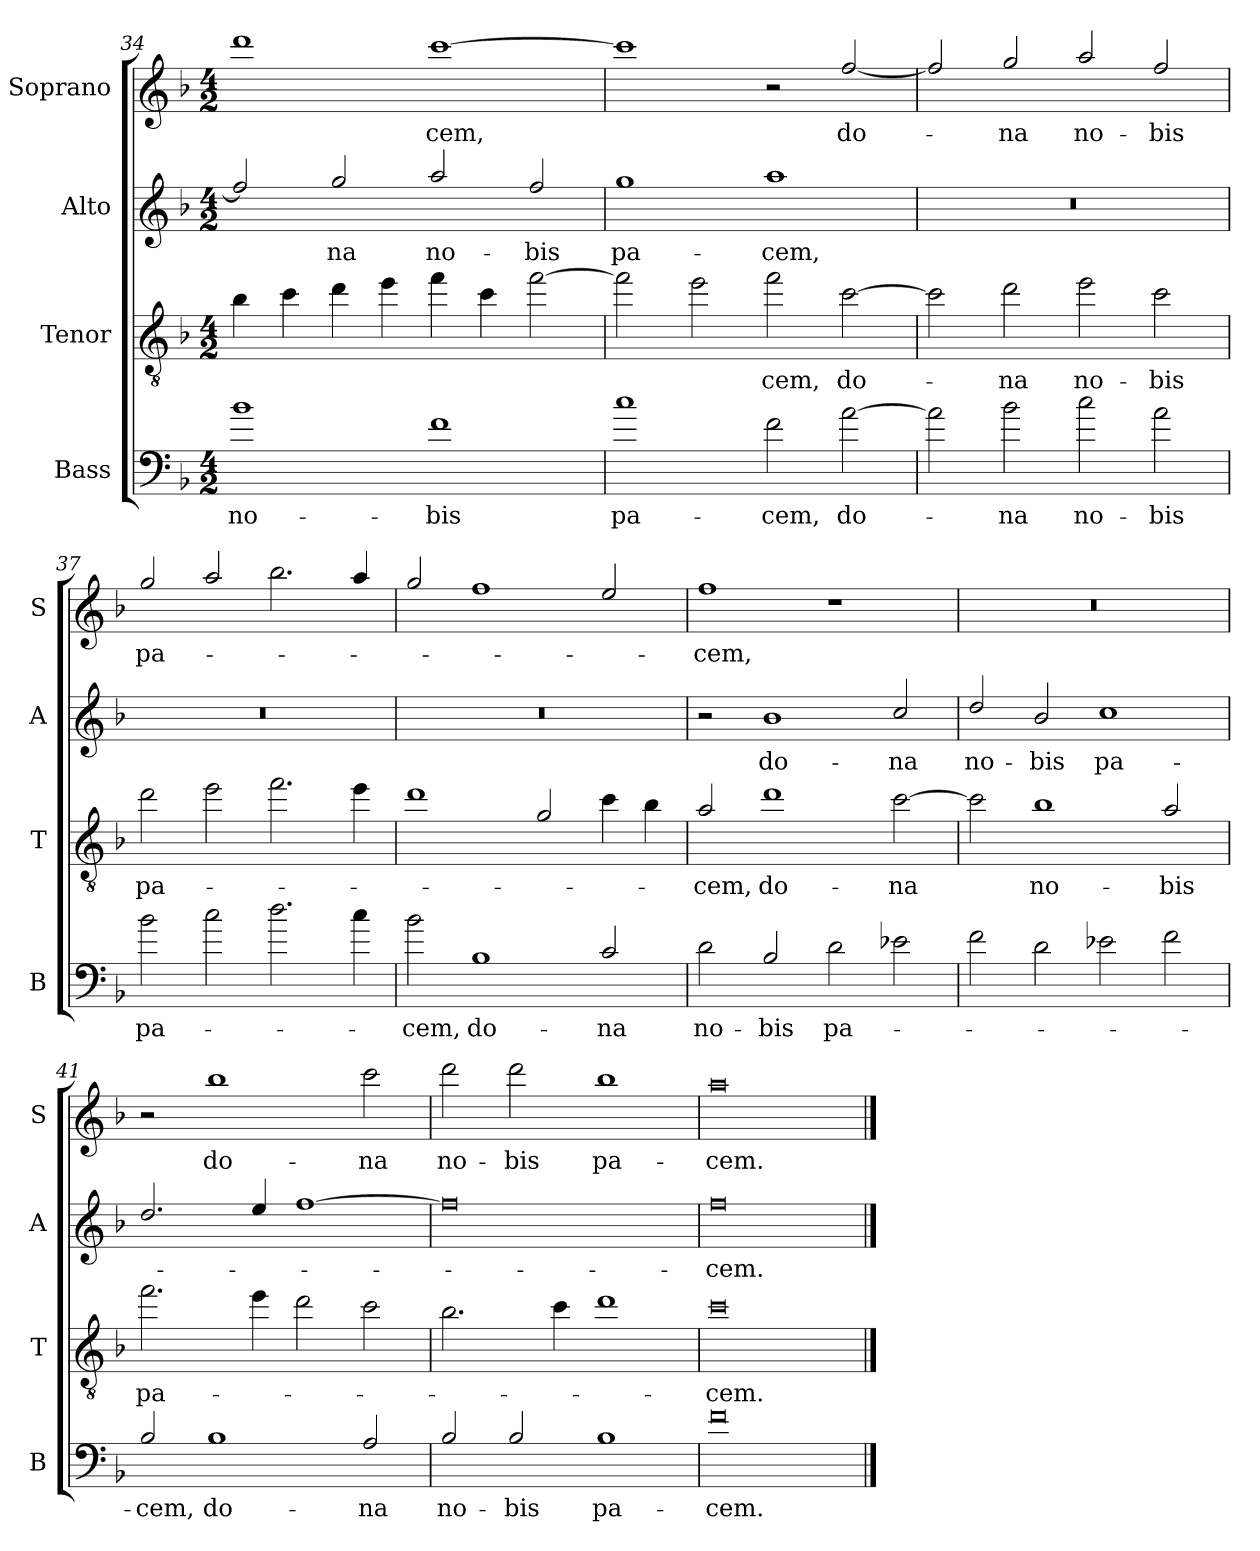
**kern	**text	**kern	**text	**kern	**text	**kern	**text
*part4	*part4	*part3	*part3	*part2	*part2	*part1	*part1
*staff4	*staff4	*staff3	*staff3	*staff2	*staff2	*staff1	*staff1
*I"Bass	*	*I"Tenor	*	*I"Alto	*	*I"Soprano	*
*I'B	*	*I'T	*	*I'A	*	*I'S	*
*clefF4	*	*clefGv2	*	*clefG2	*	*clefG2	*
*ITrd7c12	*	*ITrd7c12	*	*ITrd7c12	*	*ITrd7c12	*
*k[b-]	*	*k[b-]	*	*k[b-]	*	*k[b-]	*
*F:	*	*F:	*	*F:	*	*F:	*
*M4/2	*	*M4/2	*	*M4/2	*	*M4/2	*
=34	=34	=34	=34	=34	=34	=34	=34
!	!LO:LY:b	!	!	!	!	!	!
1B-	no-	4B-\	.	2f/]	.	1dd	.
.	.	4c\	.	.	.	.	.
!	!	!	!	!	!LO:LY:b	!	!
.	.	4d\	.	2g/	-na	.	.
.	.	4e\	.	.	.	.	.
!	!LO:LY:b	!	!	!	!LO:LY:b	!	!LO:LY:b
1F	-bis	4f\	.	2a/	no-	[1cc	-cem,
.	.	4c\	.	.	.	.	.
!	!	!	!	!	!LO:LY:b	!	!
.	.	[2f\	.	2f/	-bis	.	.
=35	=35	=35	=35	=35	=35	=35	=35
!	!LO:LY:b	!	!	!	!LO:LY:b	!	!
1c	pa-	2f\]	.	1g	pa-	1cc]	.
.	.	2e\	.	.	.	.	.
!	!LO:LY:b	!	!LO:LY:b	!	!LO:LY:b	!	!
2F\	-cem,	2f\	-cem,	1a	-cem,	2r	.
!	!LO:LY:b	!	!LO:LY:b	!	!	!	!LO:LY:b
[2A\	do-	[2c\	do-	.	.	[2f/	do-
!!LO:LB:g=z
=36	=36	=36	=36	=36	=36	=36	=36
2A\]	.	2c\]	.	0r	.	2f/]	.
!	!LO:LY:b	!	!LO:LY:b	!	!	!	!LO:LY:b
2B-\	-na	2d\	-na	.	.	2g/	-na
!	!LO:LY:b	!	!LO:LY:b	!	!	!	!LO:LY:b
2c\	no-	2e\	no-	.	.	2a/	no-
!	!LO:LY:b	!	!LO:LY:b	!	!	!	!LO:LY:b
2A\	-bis	2c\	-bis	.	.	2f/	-bis
=37	=37	=37	=37	=37	=37	=37	=37
!	!LO:LY:b	!	!LO:LY:b	!	!	!	!LO:LY:b
2B-\	pa-	2d\	pa-	0r	.	2g/	pa-
2c\	.	2e\	.	.	.	2a/	.
2.d\	.	2.f\	.	.	.	2.b-\	.
4c\	.	4e\	.	.	.	4a/	.
=38	=38	=38	=38	=38	=38	=38	=38
!	!LO:LY:b	!	!	!	!	!	!
2B-\	-cem,	1d	.	0r	.	2g/	.
!	!LO:LY:b	!	!	!	!	!	!
1BB-	do-	.	.	.	.	1f	.
.	.	2G/	.	.	.	.	.
!	!LO:LY:b	!	!	!	!	!	!
2C/	-na	4c\	.	.	.	2e/	.
.	.	4B-\	.	.	.	.	.
=39	=39	=39	=39	=39	=39	=39	=39
!	!LO:LY:b	!	!LO:LY:b	!	!	!	!LO:LY:b
2D\	no-	2A/	-cem,	2r	.	1f	-cem,
!	!LO:LY:b	!	!LO:LY:b	!	!LO:LY:b	!	!
2BB-/	-bis	1d	do-	1B-	do-	.	.
!	!LO:LY:b	!	!	!	!	!	!
2D\	pa-	.	.	.	.	1r	.
!	!	!	!LO:LY:b	!	!LO:LY:b	!	!
2E-X\	.	[2c\	-na	2c/	-na	.	.
=40	=40	=40	=40	=40	=40	=40	=40
!	!	!	!	!	!LO:LY:b	!	!
2F\	.	2c\]	.	2d/	no-	0r	.
!	!	!	!LO:LY:b	!	!LO:LY:b	!	!
2D\	.	1B-	no-	2B-/	-bis	.	.
!	!	!	!	!	!LO:LY:b	!	!
2E-X\	.	.	.	1c	pa-	.	.
!	!	!	!LO:LY:b	!	!	!	!
2F\	.	2A/	-bis	.	.	.	.
!!LO:LB:g=z
=41	=41	=41	=41	=41	=41	=41	=41
!	!LO:LY:b	!	!LO:LY:b	!	!	!	!
2BB-/	-cem,	2.f\	pa-	2.d/	.	2r	.
!	!LO:LY:b	!	!	!	!	!	!LO:LY:b
1BB-	do-	.	.	.	.	1b-	do-
.	.	4e\	.	4e/	.	.	.
.	.	2d\	.	[1f	.	.	.
!	!LO:LY:b	!	!	!	!	!	!LO:LY:b
2AA/	-na	2c\	.	.	.	2cc\	-na
=42	=42	=42	=42	=42	=42	=42	=42
!	!LO:LY:b	!	!	!	!	!	!LO:LY:b
2BB-/	no-	2.B-\	.	0f]	.	2dd\	no-
!	!LO:LY:b	!	!	!	!	!	!LO:LY:b
2BB-/	-bis	.	.	.	.	2dd\	-bis
.	.	4c\	.	.	.	.	.
!	!LO:LY:b	!	!	!	!	!	!LO:LY:b
1BB-	pa-	1d	.	.	.	1b-	pa-
=43	=43	=43	=43	=43	=43	=43	=43
!	!LO:LY:b	!	!LO:LY:b	!	!LO:LY:b	!	!LO:LY:b
0F	-cem.	0c	-cem.	0f	-cem.	0a	-cem.
==	==	==	==	==	==	==	==
*-	*-	*-	*-	*-	*-	*-	*-
